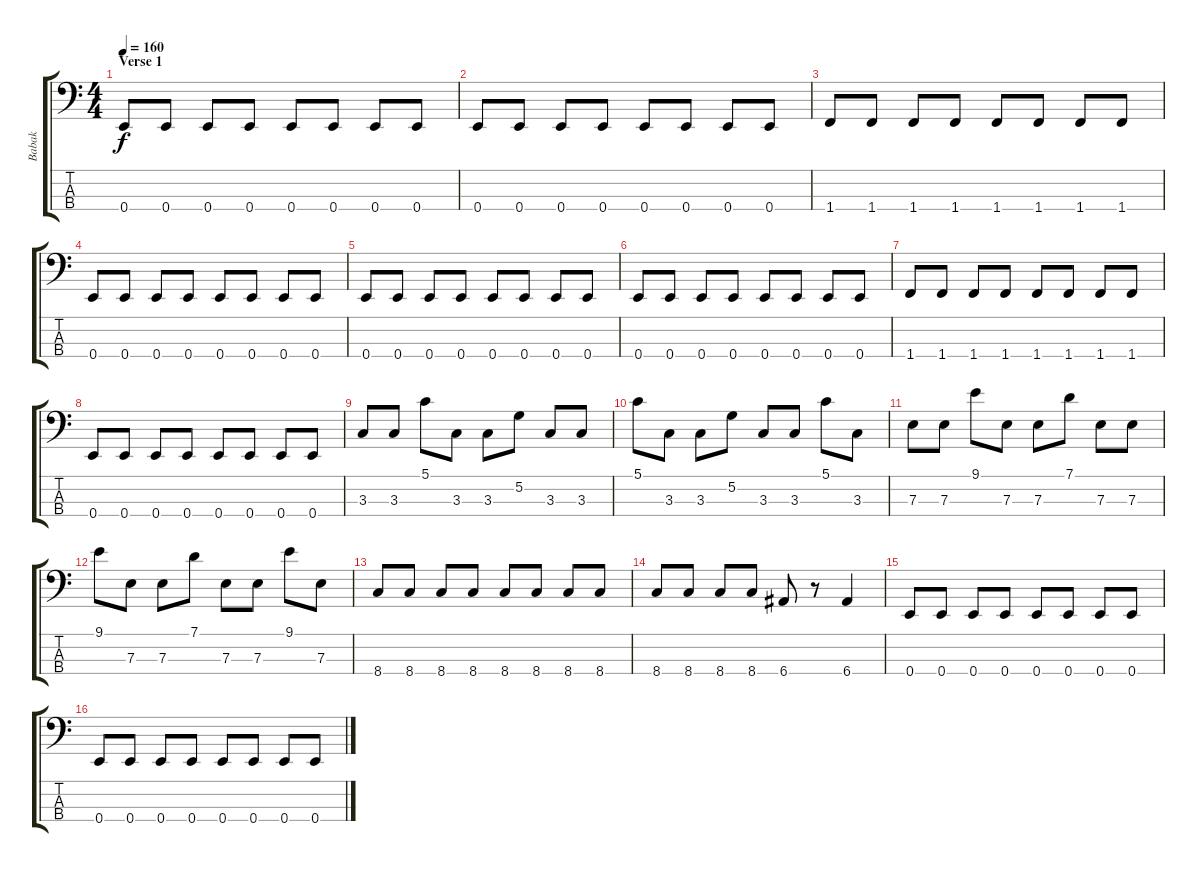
\track ("Babak" "Babak") {instrument electricbassfinger}
\staff {score tabs}
\tuning (G2 D2 A1 E1) {hide}
\ts (4 4)
\section ("" "Verse 1")
\tempo 160
\clef f4
\ks c
0.4.8{dy f} 0.4.8 0.4.8 0.4.8 0.4.8 0.4.8 0.4.8 0.4.8 |
0.4.8 0.4.8 0.4.8 0.4.8 0.4.8 0.4.8 0.4.8 0.4.8 |
1.4.8 1.4.8 1.4.8 1.4.8 1.4.8 1.4.8 1.4.8 1.4.8 |
0.4.8 0.4.8 0.4.8 0.4.8 0.4.8 0.4.8 0.4.8 0.4.8 |
0.4.8 0.4.8 0.4.8 0.4.8 0.4.8 0.4.8 0.4.8 0.4.8 |
0.4.8 0.4.8 0.4.8 0.4.8 0.4.8 0.4.8 0.4.8 0.4.8 |
1.4.8 1.4.8 1.4.8 1.4.8 1.4.8 1.4.8 1.4.8 1.4.8 |
0.4.8 0.4.8 0.4.8 0.4.8 0.4.8 0.4.8 0.4.8 0.4.8 |
3.3.8 3.3.8 5.1.8 3.3.8 3.3.8 5.2.8 3.3.8 3.3.8 |
5.1.8 3.3.8 3.3.8 5.2.8 3.3.8 3.3.8 5.1.8 3.3.8 |
7.3.8 7.3.8 9.1.8 7.3.8 7.3.8 7.1.8 7.3.8 7.3.8 |
9.1.8 7.3.8 7.3.8 7.1.8 7.3.8 7.3.8 9.1.8 7.3.8 |
8.4.8 8.4.8 8.4.8 8.4.8 8.4.8 8.4.8 8.4.8 8.4.8 |
8.4.8 8.4.8 8.4.8 8.4.8 6.4.8 r.8 6.4.4 |
0.4.8 0.4.8 0.4.8 0.4.8 0.4.8 0.4.8 0.4.8 0.4.8 |
0.4.8 0.4.8 0.4.8 0.4.8 0.4.8 0.4.8 0.4.8 0.4.8
